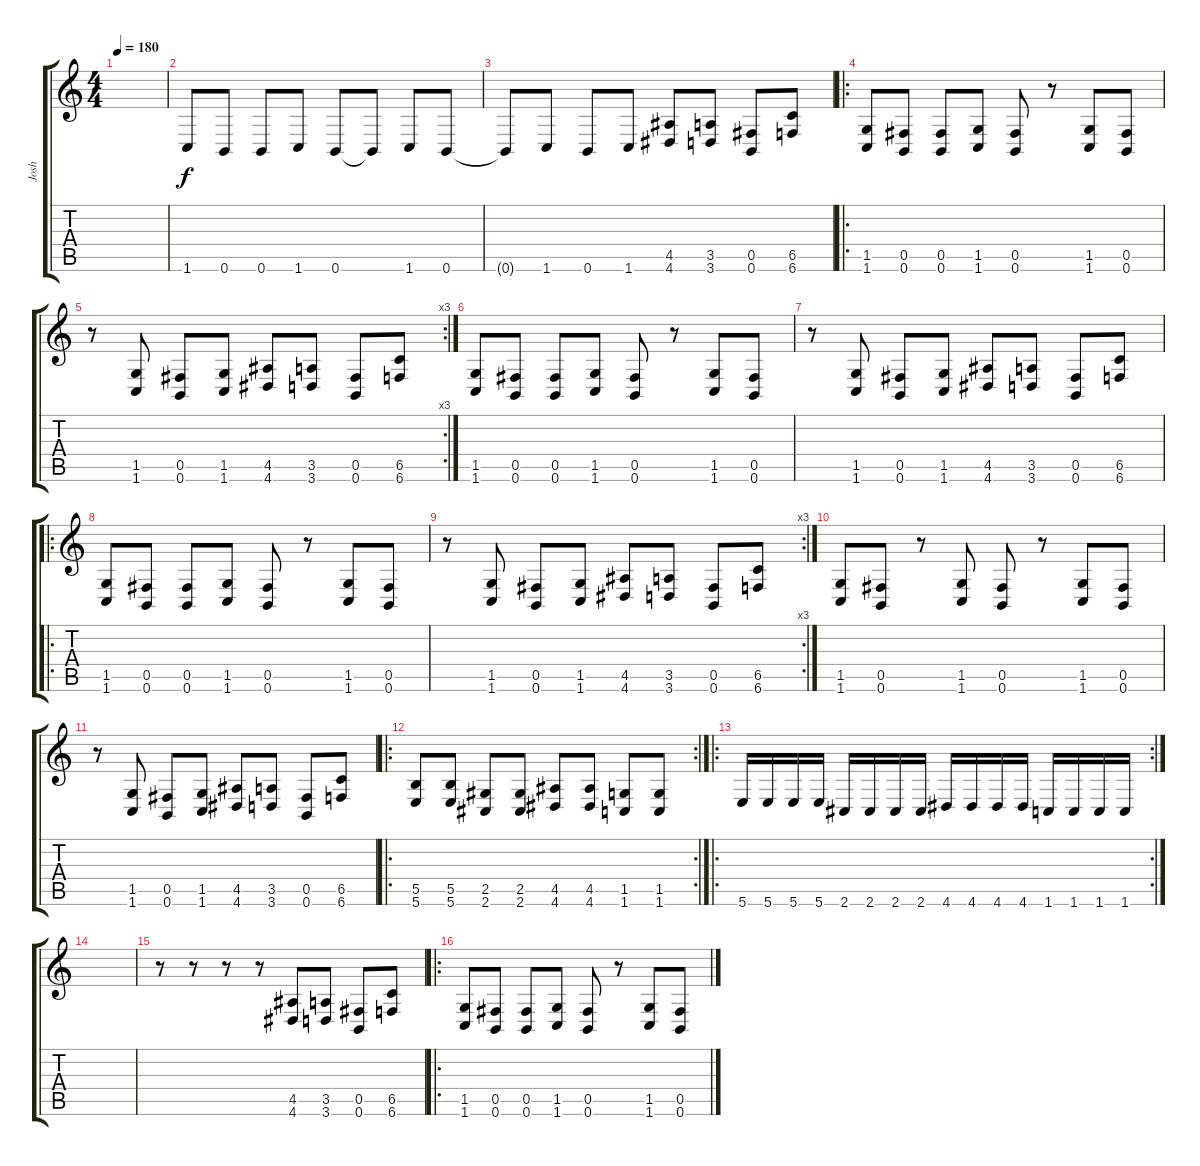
\track ("Josh" "Josh") {instrument distortionguitar}
\staff {score tabs}
\tuning (Db4 Ab3 E3 B2 Gb2 B1) {hide}
\ts (4 4)
\tempo 180
\clef g2
\ks c
|
1.6.8 0.6.8 0.6.8 1.6.8 0.6.8 0.6{t}.8 1.6.8 0.6.8 |
0.6{t}.8 1.6.8 0.6.8 1.6.8 (4.5 4.6).8 (3.5 3.6).8 (0.5 0.6).8 (6.5 6.6).8 |
\ro
(1.5 1.6).8 (0.5 0.6).8 (0.5 0.6).8 (1.5 1.6).8 (0.5 0.6).8 r.8 (1.5 1.6).8 (0.5 0.6).8 |
\rc 3
r.8 (1.5 1.6).8 (0.5 0.6).8 (1.5 1.6).8 (4.5 4.6).8 (3.5 3.6).8 (0.5 0.6).8 (6.5 6.6).8 |
(1.5 1.6).8 (0.5 0.6).8 (0.5 0.6).8 (1.5 1.6).8 (0.5 0.6).8 r.8 (1.5 1.6).8 (0.5 0.6).8 |
r.8 (1.5 1.6).8 (0.5 0.6).8 (1.5 1.6).8 (4.5 4.6).8 (3.5 3.6).8 (0.5 0.6).8 (6.5 6.6).8 |
\ro
(1.5 1.6).8 (0.5 0.6).8 (0.5 0.6).8 (1.5 1.6).8 (0.5 0.6).8 r.8 (1.5 1.6).8 (0.5 0.6).8 |
\rc 3
r.8 (1.5 1.6).8 (0.5 0.6).8 (1.5 1.6).8 (4.5 4.6).8 (3.5 3.6).8 (0.5 0.6).8 (6.5 6.6).8 |
(1.5 1.6).8 (0.5 0.6).8 r.8 (1.5 1.6).8 (0.5 0.6).8 r.8 (1.5 1.6).8 (0.5 0.6).8 |
r.8 (1.5 1.6).8 (0.5 0.6).8 (1.5 1.6).8 (4.5 4.6).8 (3.5 3.6).8 (0.5 0.6).8 (6.5 6.6).8 |
\ro
\rc 2
(5.5 5.6).8 (5.5 5.6).8 (2.5 2.6).8 (2.5 2.6).8 (4.5 4.6).8 (4.5 4.6).8 (1.5 1.6).8 (1.5 1.6).8 |
\ro
\rc 2
5.6.16 5.6.16 5.6.16 5.6.16 2.6.16 2.6.16 2.6.16 2.6.16 4.6.16 4.6.16 4.6.16 4.6.16 1.6.16 1.6.16 1.6.16 1.6.16 |
|
r.8 r.8 r.8 r.8 (4.5 4.6).8 (3.5 3.6).8 (0.5 0.6).8 (6.5 6.6).8 |
\ro
(1.5 1.6).8 (0.5 0.6).8 (0.5 0.6).8 (1.5 1.6).8 (0.5 0.6).8 r.8 (1.5 1.6).8 (0.5 0.6).8
